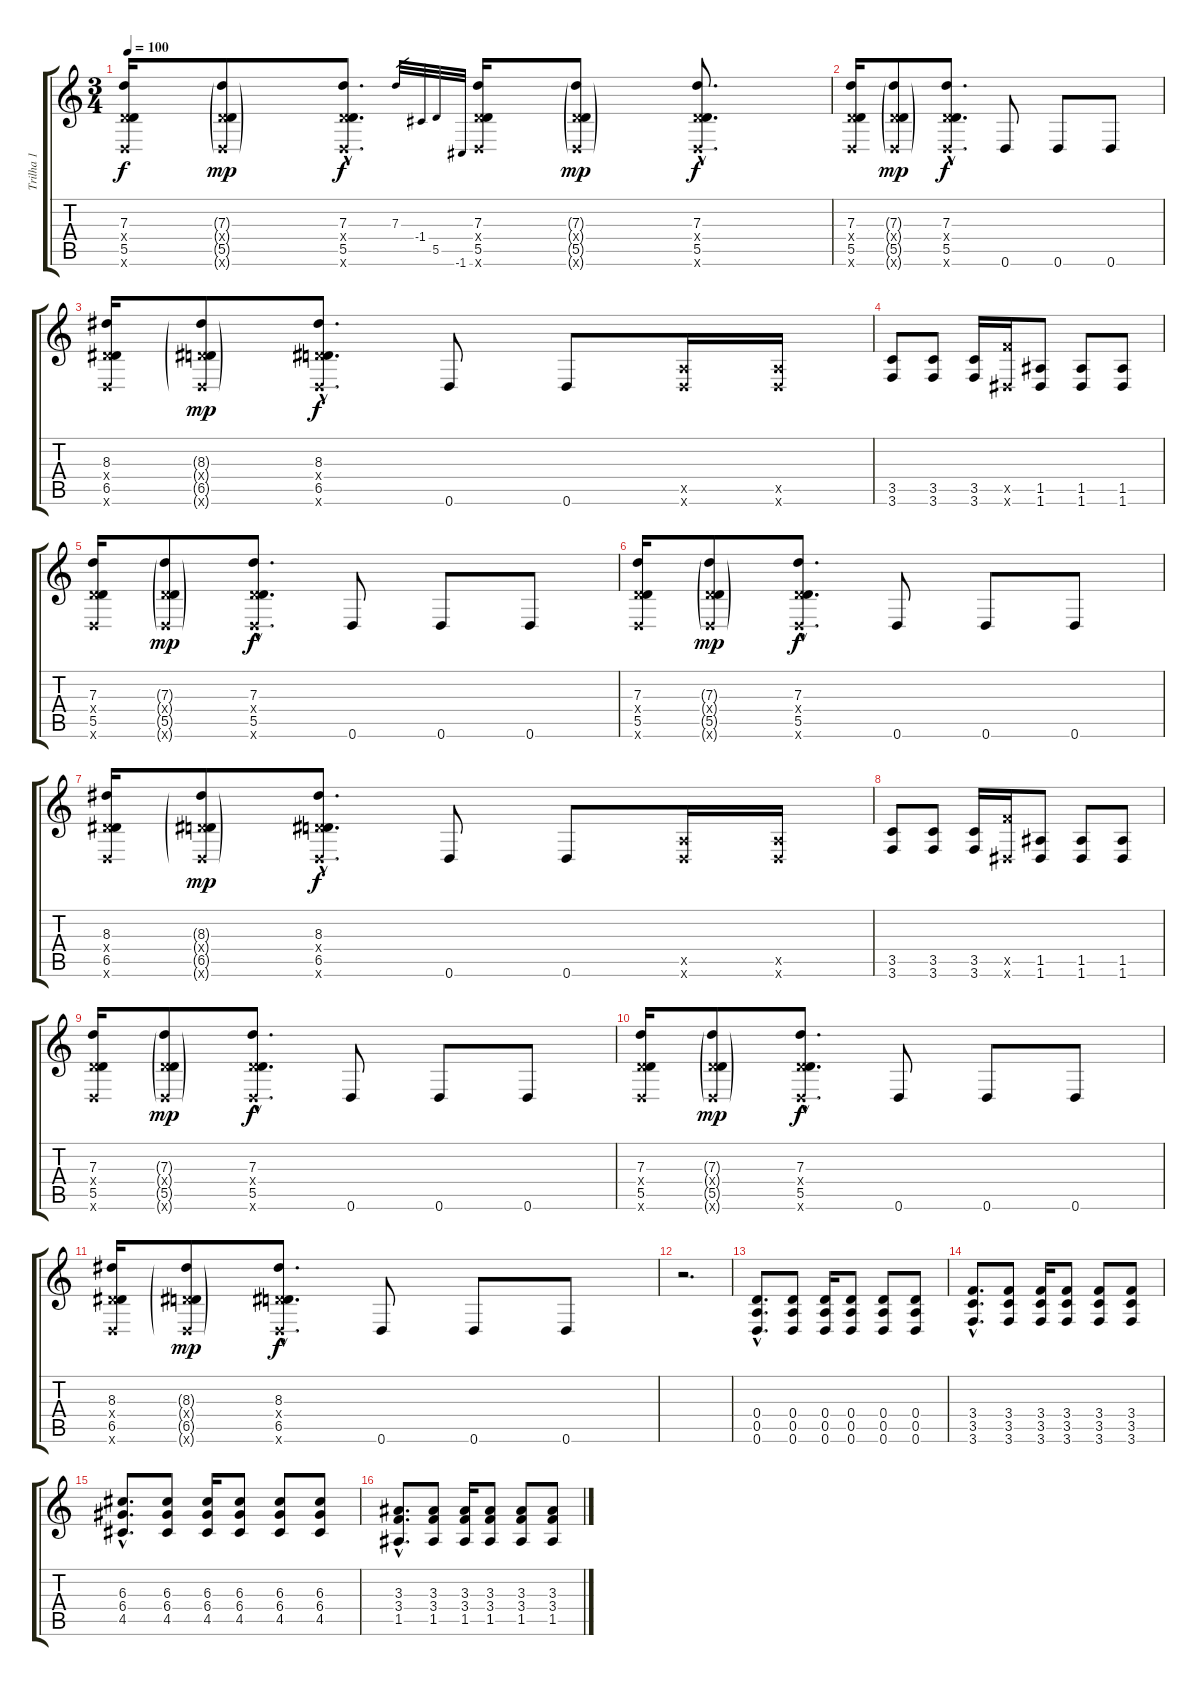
\track ("Trilha 1" "Trilha 1") {instrument distortionguitar}
\staff {score tabs}
\tuning (E4 B3 G3 D3 A2 D2) {hide}
\ts (3 4)
\tempo 100
\clef g2
\ks c
(7.3 0.4{x} 5.5 0.6{x}).16{dy f} (7.3{g} 0.4{g x} 5.5{g} 0.6{g x}).8{dy mp} (7.3{hac} 0.4{hac x} 5.5{hac} 0.6{hac x}).8{d dy f} 7.3.32{gr} -1.4.32{gr} 5.5.32{gr} -1.6.32{gr} (7.3 0.4{x} 5.5 0.6{x}).16 (7.3{g} 0.4{g x} 5.5{g} 0.6{g x}).8{dy mp} (7.3{hac} 0.4{hac x} 5.5{hac} 0.6{hac x}).8{d dy f} |
(7.3 0.4{x} 5.5 0.6{x}).16 (7.3{g} 0.4{g x} 5.5{g} 0.6{g x}).8{dy mp} (7.3{hac} 0.4{hac x} 5.5{hac} 0.6{hac x}).8{d dy f} 0.6.8 0.6.8 0.6.8 |
(8.3 0.4{x} 6.5 0.6{x}).16 (8.3{g} 0.4{g x} 6.5{g} 0.6{g x}).8{dy mp} (8.3{hac} 0.4{hac x} 6.5{hac} 0.6{hac x}).8{d dy f} 0.6.8 0.6.8 (0.5{x} 0.6{x}).16 (0.5{x} 0.6{x}).16 |
(3.5 3.6).8 (3.5 3.6).8 (3.5 3.6).16 (8.5{x} 1.6{x}).16 (1.5 1.6).8 (1.5 1.6).8 (1.5 1.6).8 |
(7.3 0.4{x} 5.5 0.6{x}).16 (7.3{g} 0.4{g x} 5.5{g} 0.6{g x}).8{dy mp} (7.3{hac} 0.4{hac x} 5.5{hac} 0.6{hac x}).8{d dy f} 0.6.8 0.6.8 0.6.8 |
(7.3 0.4{x} 5.5 0.6{x}).16 (7.3{g} 0.4{g x} 5.5{g} 0.6{g x}).8{dy mp} (7.3{hac} 0.4{hac x} 5.5{hac} 0.6{hac x}).8{d dy f} 0.6.8 0.6.8 0.6.8 |
(8.3 0.4{x} 6.5 0.6{x}).16 (8.3{g} 0.4{g x} 6.5{g} 0.6{g x}).8{dy mp} (8.3{hac} 0.4{hac x} 6.5{hac} 0.6{hac x}).8{d dy f} 0.6.8 0.6.8 (0.5{x} 0.6{x}).16 (0.5{x} 0.6{x}).16 |
(3.5 3.6).8 (3.5 3.6).8 (3.5 3.6).16 (8.5{x} 1.6{x}).16 (1.5 1.6).8 (1.5 1.6).8 (1.5 1.6).8 |
(7.3 0.4{x} 5.5 0.6{x}).16 (7.3{g} 0.4{g x} 5.5{g} 0.6{g x}).8{dy mp} (7.3{hac} 0.4{hac x} 5.5{hac} 0.6{hac x}).8{d dy f} 0.6.8 0.6.8 0.6.8 |
(7.3 0.4{x} 5.5 0.6{x}).16 (7.3{g} 0.4{g x} 5.5{g} 0.6{g x}).8{dy mp} (7.3{hac} 0.4{hac x} 5.5{hac} 0.6{hac x}).8{d dy f} 0.6.8 0.6.8 0.6.8 |
(8.3 0.4{x} 6.5 0.6{x}).16 (8.3{g} 0.4{g x} 6.5{g} 0.6{g x}).8{dy mp} (8.3{hac} 0.4{hac x} 6.5{hac} 0.6{hac x}).8{d dy f} 0.6.8 0.6.8 0.6.8 |
r.2{d} |
(0.4{hac} 0.5{hac} 0.6{hac}).8{d} (0.4 0.5 0.6).8 (0.4 0.5 0.6).16 (0.4 0.5 0.6).8 (0.4 0.5 0.6).8 (0.4 0.5 0.6).8 |
(3.4{hac} 3.5{hac} 3.6{hac}).8{d} (3.4 3.5 3.6).8 (3.4 3.5 3.6).16 (3.4 3.5 3.6).8 (3.4 3.5 3.6).8 (3.4 3.5 3.6).8 |
(6.3{hac} 6.4{hac} 4.5{hac}).8{d} (6.3 6.4 4.5).8 (6.3 6.4 4.5).16 (6.3 6.4 4.5).8 (6.3 6.4 4.5).8 (6.3 6.4 4.5).8 |
(3.3{hac} 3.4{hac} 1.5{hac}).8{d} (3.3 3.4 1.5).8 (3.3 3.4 1.5).16 (3.3 3.4 1.5).8 (3.3 3.4 1.5).8 (3.3 3.4 1.5).8
